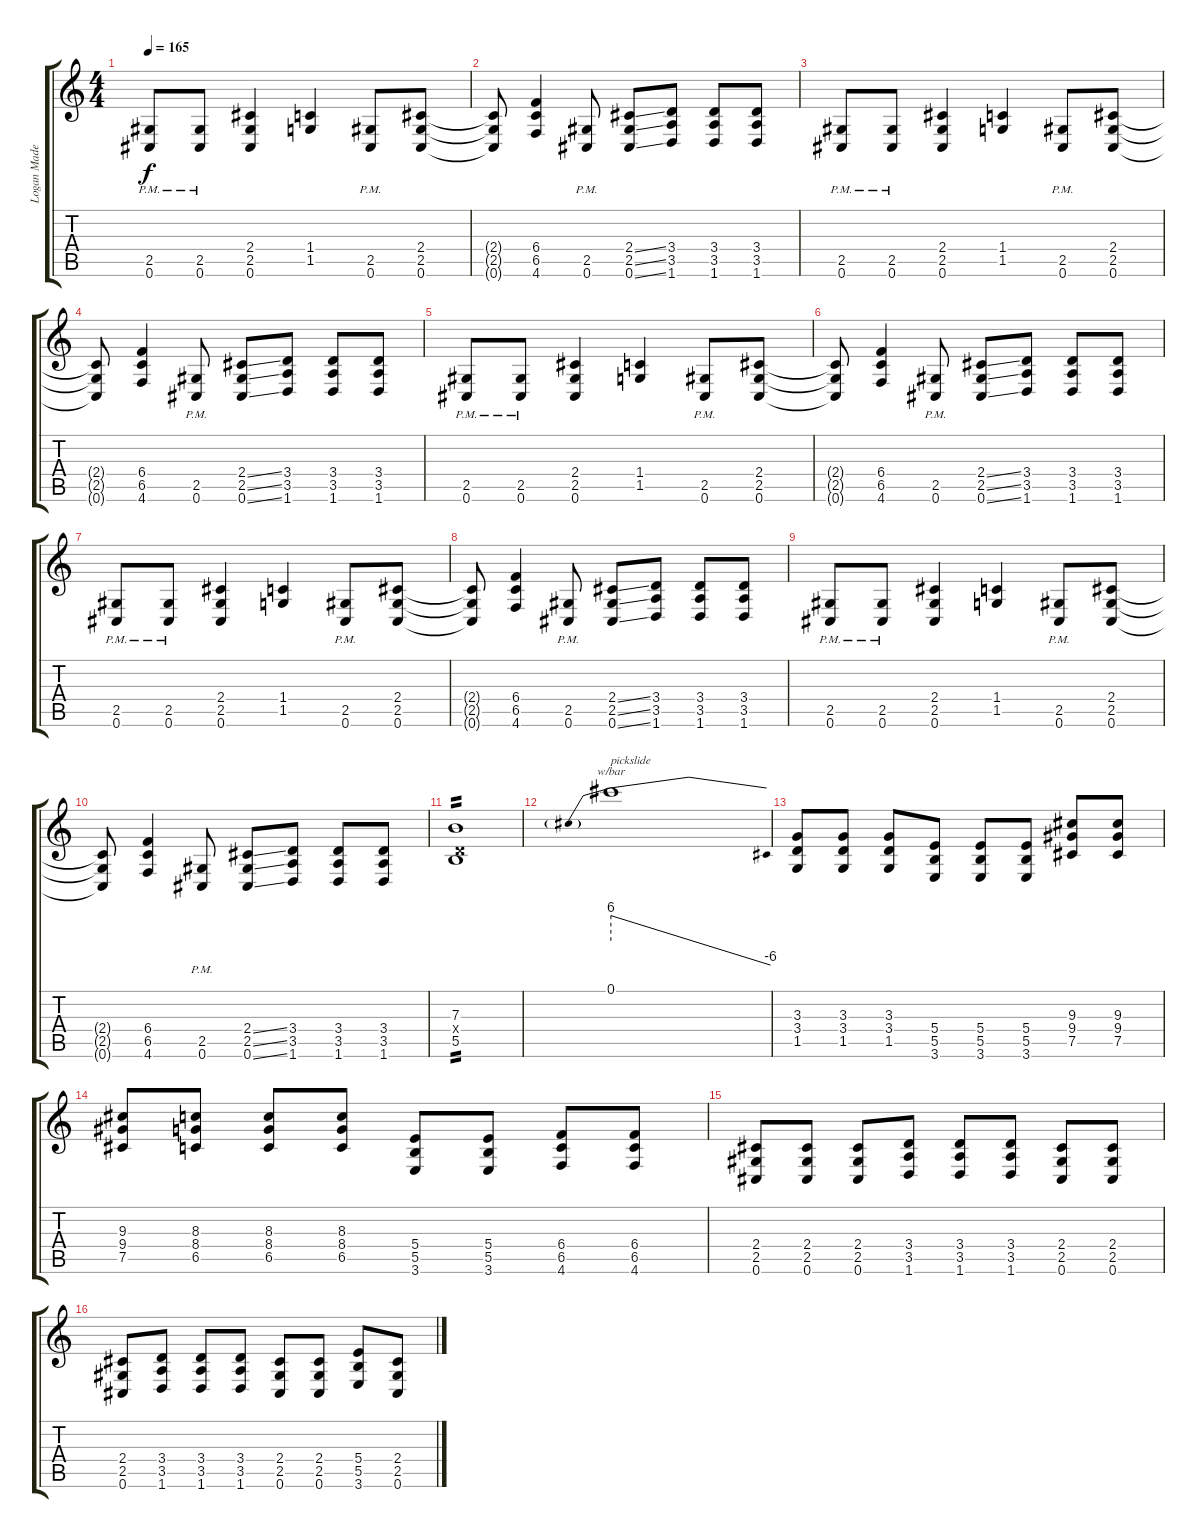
\track ("Logan Mader" "Logan Made") {instrument distortionguitar}
\staff {score tabs}
\tuning (Db4 Ab3 E3 B2 Gb2 Db2) {hide}
\ts (4 4)
\tempo 165
\clef g2
\ks c
(2.5{pm} 0.6{pm}).8{dy f} (2.5{pm} 0.6{pm}).8 (2.4 2.5 0.6).4 (1.4 1.5).4 (2.5{pm} 0.6{pm}).8 (2.4 2.5 0.6).8 |
(2.4{t} 2.5{t} 0.6{t}).8 (6.4 6.5 4.6).4 (2.5{pm} 0.6{pm}).8 (2.4{ss} 2.5{ss} 0.6{ss}).8 (3.4 3.5 1.6).8 (3.4 3.5 1.6).8 (3.4 3.5 1.6).8 |
(2.5{pm} 0.6{pm}).8 (2.5{pm} 0.6{pm}).8 (2.4 2.5 0.6).4 (1.4 1.5).4 (2.5{pm} 0.6{pm}).8 (2.4 2.5 0.6).8 |
(2.4{t} 2.5{t} 0.6{t}).8 (6.4 6.5 4.6).4 (2.5{pm} 0.6{pm}).8 (2.4{ss} 2.5{ss} 0.6{ss}).8 (3.4 3.5 1.6).8 (3.4 3.5 1.6).8 (3.4 3.5 1.6).8 |
(2.5{pm} 0.6{pm}).8 (2.5{pm} 0.6{pm}).8 (2.4 2.5 0.6).4 (1.4 1.5).4 (2.5{pm} 0.6{pm}).8 (2.4 2.5 0.6).8 |
(2.4{t} 2.5{t} 0.6{t}).8 (6.4 6.5 4.6).4 (2.5{pm} 0.6{pm}).8 (2.4{ss} 2.5{ss} 0.6{ss}).8 (3.4 3.5 1.6).8 (3.4 3.5 1.6).8 (3.4 3.5 1.6).8 |
(2.5{pm} 0.6{pm}).8 (2.5{pm} 0.6{pm}).8 (2.4 2.5 0.6).4 (1.4 1.5).4 (2.5{pm} 0.6{pm}).8 (2.4 2.5 0.6).8 |
(2.4{t} 2.5{t} 0.6{t}).8 (6.4 6.5 4.6).4 (2.5{pm} 0.6{pm}).8 (2.4{ss} 2.5{ss} 0.6{ss}).8 (3.4 3.5 1.6).8 (3.4 3.5 1.6).8 (3.4 3.5 1.6).8 |
(2.5{pm} 0.6{pm}).8 (2.5{pm} 0.6{pm}).8 (2.4 2.5 0.6).4 (1.4 1.5).4 (2.5{pm} 0.6{pm}).8 (2.4 2.5 0.6).8 |
(2.4{t} 2.5{t} 0.6{t}).8 (6.4 6.5 4.6).4 (2.5{pm} 0.6{pm}).8 (2.4{ss} 2.5{ss} 0.6{ss}).8 (3.4 3.5 1.6).8 (3.4 3.5 1.6).8 (3.4 3.5 1.6).8 |
(7.3 3.4{x} 5.5).1{tp 2} |
0.1.1{tbe (predivedive default 0 24 60 -24) txt "pickslide"} |
(3.3 3.4 1.5).8 (3.3 3.4 1.5).8 (3.3 3.4 1.5).8 (5.4 5.5 3.6).8 (5.4 5.5 3.6).8 (5.4 5.5 3.6).8 (9.3 9.4 7.5).8 (9.3 9.4 7.5).8 |
(9.3 9.4 7.5).8 (8.3 8.4 6.5).8 (8.3 8.4 6.5).8 (8.3 8.4 6.5).8 (5.4 5.5 3.6).8 (5.4 5.5 3.6).8 (6.4 6.5 4.6).8 (6.4 6.5 4.6).8 |
(2.4 2.5 0.6).8 (2.4 2.5 0.6).8 (2.4 2.5 0.6).8 (3.4 3.5 1.6).8 (3.4 3.5 1.6).8 (3.4 3.5 1.6).8 (2.4 2.5 0.6).8 (2.4 2.5 0.6).8 |
(2.4 2.5 0.6).8 (3.4 3.5 1.6).8 (3.4 3.5 1.6).8 (3.4 3.5 1.6).8 (2.4 2.5 0.6).8 (2.4 2.5 0.6).8 (5.4 5.5 3.6).8 (2.4 2.5 0.6).8
